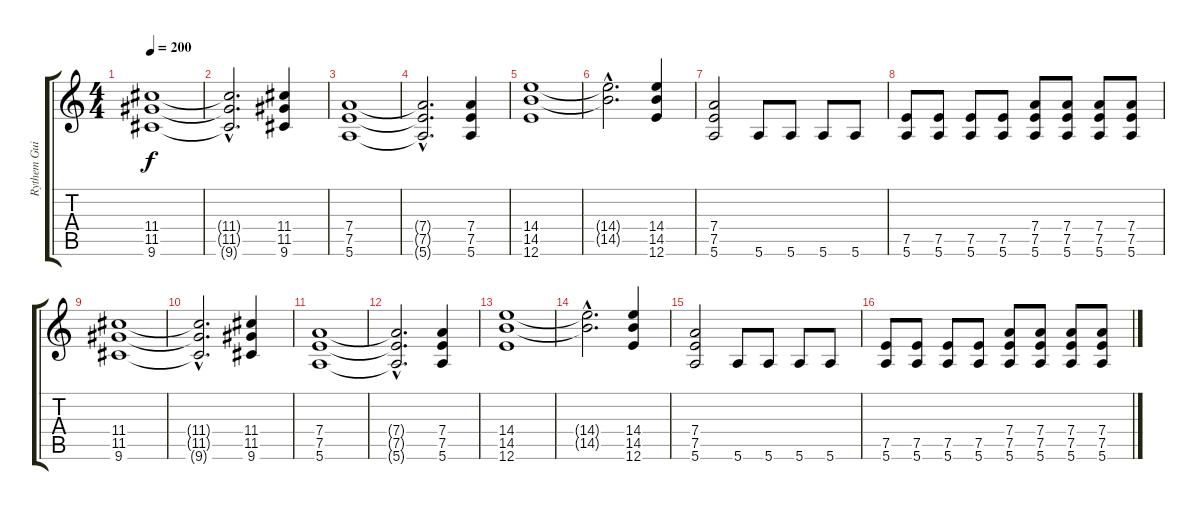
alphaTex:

\track ("Rythem Guitar" "Rythem Gui") {instrument distortionguitar}
\staff {score tabs}
\tuning (E4 B3 G3 D3 A2 E2) {hide}
\ts (4 4)
\tempo 200
\clef g2
\ks c
(11.4 11.5 9.6).1{dy f} |
(11.4{hac t} 11.5{hac t} 9.6{hac t}).2{d} (11.4 11.5 9.6).4 |
(7.4 7.5 5.6).1 |
(7.4{hac t} 7.5{hac t} 5.6{hac t}).2{d} (7.4 7.5 5.6).4 |
(14.4 14.5 12.6).1 |
(14.4{hac t} 14.5{hac t}).2{d} (14.4 14.5 12.6).4 |
(7.4 7.5 5.6).2 5.6.8 5.6.8 5.6.8 5.6.8 |
(7.5 5.6).8 (7.5 5.6).8 (7.5 5.6).8 (7.5 5.6).8 (7.4 7.5 5.6).8 (7.4 7.5 5.6).8 (7.4 7.5 5.6).8 (7.4 7.5 5.6).8 |
(11.4 11.5 9.6).1 |
(11.4{hac t} 11.5{hac t} 9.6{hac t}).2{d} (11.4 11.5 9.6).4 |
(7.4 7.5 5.6).1 |
(7.4{hac t} 7.5{hac t} 5.6{hac t}).2{d} (7.4 7.5 5.6).4 |
(14.4 14.5 12.6).1 |
(14.4{hac t} 14.5{hac t}).2{d} (14.4 14.5 12.6).4 |
(7.4 7.5 5.6).2 5.6.8 5.6.8 5.6.8 5.6.8 |
(7.5 5.6).8 (7.5 5.6).8 (7.5 5.6).8 (7.5 5.6).8 (7.4 7.5 5.6).8 (7.4 7.5 5.6).8 (7.4 7.5 5.6).8 (7.4 7.5 5.6).8
